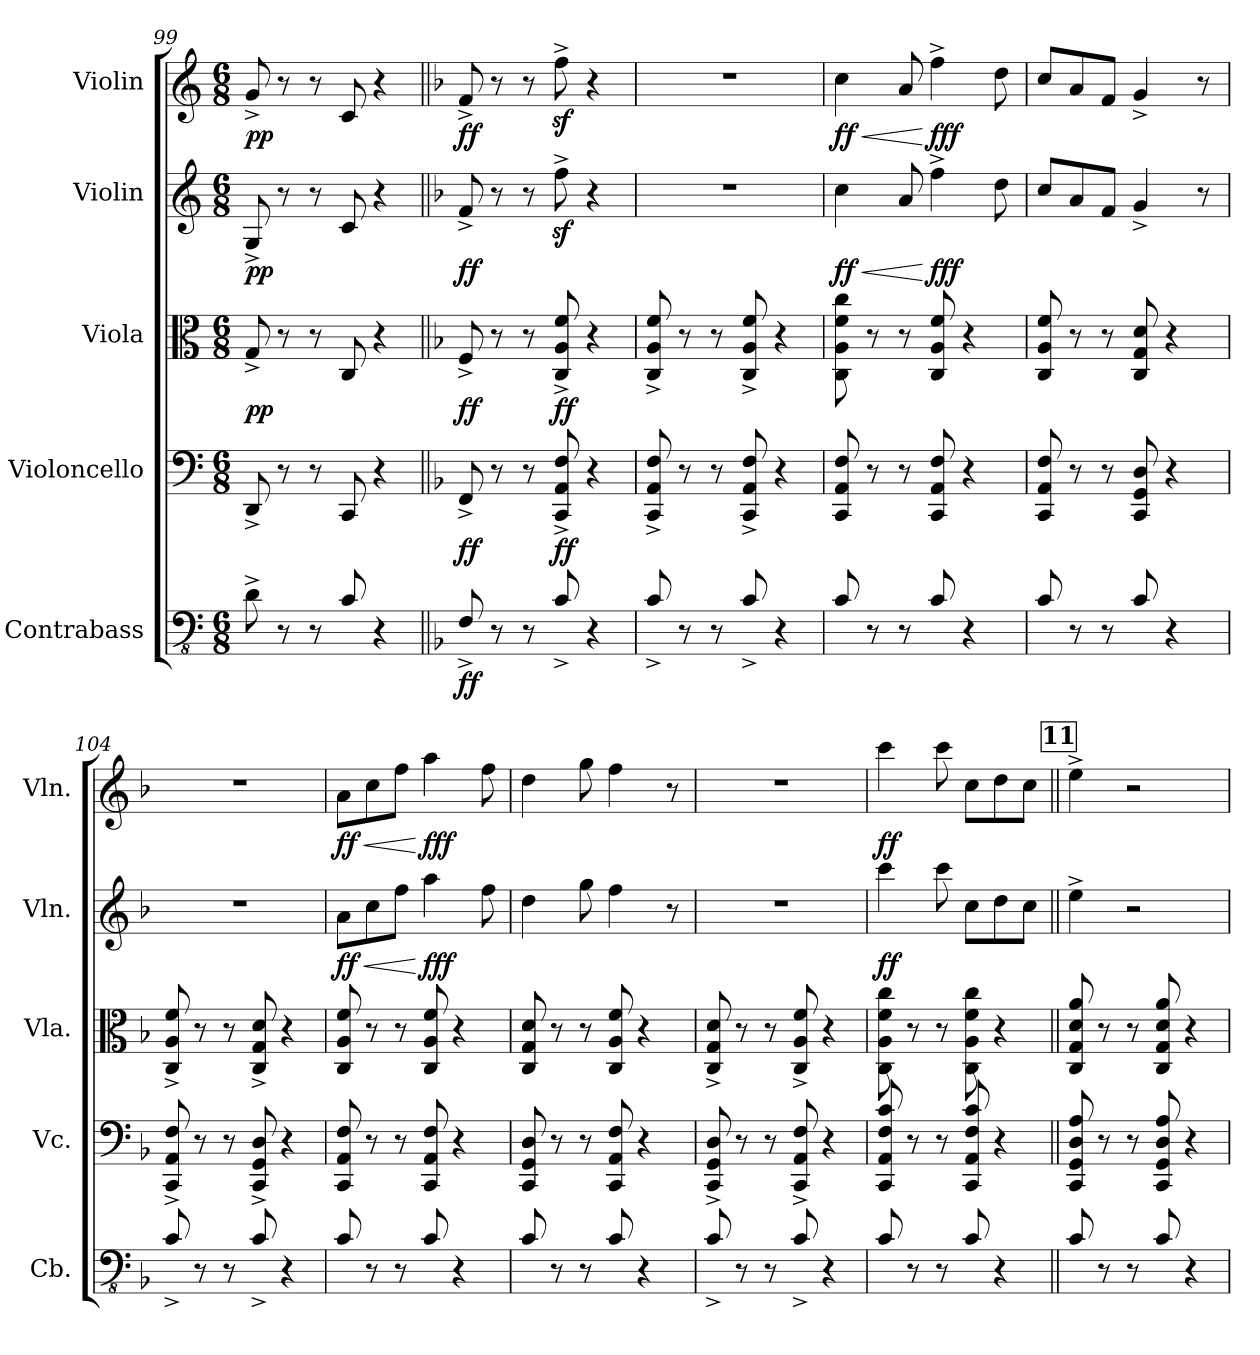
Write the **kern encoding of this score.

**kern	**dynam	**kern	**dynam	**kern	**dynam	**kern	**dynam	**kern	**dynam
*part5	*part5	*part4	*part4	*part3	*part3	*part2	*part2	*part1	*part1
*staff5	*staff5	*staff4	*staff4	*staff3	*staff3	*staff2	*staff2	*staff1	*staff1
*I"Contrabass	*	*I"Violoncello	*	*I"Viola	*	*I"Violin	*	*I"Violin	*
*I'Cb.	*	*I'Vc.	*	*I'Vla.	*	*I'Vln.	*	*I'Vln.	*
*clefFv4	*	*clefF4	*	*clefC3	*	*clefG2	*	*clefG2	*
*ITrd7c12	*	*	*	*	*	*	*	*	*
*k[]	*	*k[]	*	*k[]	*	*k[]	*	*k[]	*
*M6/8	*	*M6/8	*	*M6/8	*	*M6/8	*	*M6/8	*
=99	=99	=99	=99	=99	=99	=99	=99	=99	=99
!	!	!	!	!	!LO:DY:b	!	!LO:DY:b	!	!LO:DY:b
8DD^\	.	8DD^/	.	8G^/	pp	8G^/	pp	8g^/	pp
8r	.	8r	.	8r	.	8r	.	8r	.
8r	.	8r	.	8r	.	8r	.	8r	.
8CC/	.	8CC/	.	8C/	.	8c/	.	8c/	.
*	*	*	*	*	*	*	*	*MM450	*
4r	.	4r	.	4r	.	4r	.	4r	.
=100||	=100||	=100||	=100||	=100||	=100||	=100||	=100||	=100||	=100||
!!LO:REH:place=s1:a:B:fs=14:t=CODA
*k[b-]	*	*k[b-]	*	*k[b-]	*	*k[b-]	*	*k[b-]	*
*	*	*	*	*	*	*	*	*MM159	*
!	!LO:DY:b	!	!LO:DY:b	!	!LO:DY:b	!	!LO:DY:b	!	!LO:DY:b
8FFF^/	ff	8FF^/	ff	8F^/	ff	8f^/	ff	8f^/	ff
8r	.	8r	.	8r	.	8r	.	8r	.
8r	.	8r	.	8r	.	8r	.	8r	.
!	!	!	!LO:DY:b	!	!LO:DY:b	!	!	!	!
8CC^/	.	8CC/^ 8AA/^ 8F/^	ff	8C/^ 8A/^ 8f/^	ff	8ffz<^\	.	8ffz<^\	.
4r	.	4r	.	4r	.	4r	.	4r	.
=101	=101	=101	=101	=101	=101	=101	=101	=101	=101
8CC^/	.	8CC/^ 8AA/^ 8F/^	.	8C/^ 8A/^ 8f/^	.	2.r	.	2.r	.
8r	.	8r	.	8r	.	.	.	.	.
8r	.	8r	.	8r	.	.	.	.	.
8CC^/	.	8CC/^ 8AA/^ 8F/^	.	8C/^ 8A/^ 8f/^	.	.	.	.	.
4r	.	4r	.	4r	.	.	.	.	.
=102	=102	=102	=102	=102	=102	=102	=102	=102	=102
!	!	!	!	!	!	!	!LO:HP:b	!	!LO:HP:b
!	!	!	!	!	!	!	!LO:DY:n=1:b	!	!LO:DY:n=1:b
8CC/	.	8CC/ 8AA/ 8F/	.	8C\ 8A\ 8f\ 8cc\	.	4cc\	< ff	4cc\	< ff
8r	.	8r	.	8r	.	.	.	.	.
8r	.	8r	.	8r	.	8a/	.	8a/	.
!	!	!	!	!	!	!	!LO:DY:n=2:b	!	!LO:DY:n=2:b
8CC/	.	8CC/ 8AA/ 8F/	.	8C/ 8A/ 8f/	.	4ff^\	[ fff	4ff^\	[ fff
4r	.	4r	.	4r	.	.	.	.	.
.	.	.	.	.	.	8dd\	.	8dd\	.
=103	=103	=103	=103	=103	=103	=103	=103	=103	=103
8CC/	.	8CC/ 8AA/ 8F/	.	8C/ 8A/ 8f/	.	8cc/L	.	8cc/L	.
8r	.	8r	.	8r	.	8a/	.	8a/	.
8r	.	8r	.	8r	.	8f/J	.	8f/J	.
8CC/	.	8CC/ 8GG/ 8D/	.	8C/ 8G/ 8d/	.	4g^/	.	4g^/	.
4r	.	4r	.	4r	.	.	.	.	.
.	.	.	.	.	.	8r	.	8r	.
!!LO:LB:g=z
=104	=104	=104	=104	=104	=104	=104	=104	=104	=104
8CC^/	.	8CC/^ 8AA/^ 8F/^	.	8C/^ 8A/^ 8f/^	.	2.r	.	2.r	.
8r	.	8r	.	8r	.	.	.	.	.
8r	.	8r	.	8r	.	.	.	.	.
8CC^/	.	8CC/^ 8GG/^ 8D/^	.	8C/^ 8G/^ 8d/^	.	.	.	.	.
4r	.	4r	.	4r	.	.	.	.	.
=105	=105	=105	=105	=105	=105	=105	=105	=105	=105
!	!	!	!	!	!	!	!LO:HP:b	!	!LO:HP:b
!	!	!	!	!	!	!	!LO:DY:n=1:b	!	!LO:DY:n=1:b
8CC/	.	8CC/ 8AA/ 8F/	.	8C/ 8A/ 8f/	.	8a\L	< ff	8a\L	< ff
8r	.	8r	.	8r	.	8cc\	.	8cc\	.
8r	.	8r	.	8r	.	8ff\J	.	8ff\J	.
!	!	!	!	!	!	!	!LO:DY:n=2:b	!	!LO:DY:n=2:b
8CC/	.	8CC/ 8AA/ 8F/	.	8C/ 8A/ 8f/	.	4aa\	[ fff	4aa\	[ fff
4r	.	4r	.	4r	.	.	.	.	.
.	.	.	.	.	.	8ff\	.	8ff\	.
=106	=106	=106	=106	=106	=106	=106	=106	=106	=106
8CC/	.	8CC/ 8GG/ 8D/	.	8C/ 8G/ 8d/	.	4dd\	.	4dd\	.
8r	.	8r	.	8r	.	.	.	.	.
8r	.	8r	.	8r	.	8gg\	.	8gg\	.
8CC/	.	8CC/ 8AA/ 8F/	.	8C/ 8A/ 8f/	.	4ff\	.	4ff\	.
4r	.	4r	.	4r	.	.	.	.	.
.	.	.	.	.	.	8r	.	8r	.
=107	=107	=107	=107	=107	=107	=107	=107	=107	=107
8CC^/	.	8CC/^ 8GG/^ 8D/^	.	8C/^ 8G/^ 8d/^	.	2.r	.	2.r	.
8r	.	8r	.	8r	.	.	.	.	.
8r	.	8r	.	8r	.	.	.	.	.
8CC^/	.	8CC/^ 8AA/^ 8F/^	.	8C/^ 8A/^ 8f/^	.	.	.	.	.
4r	.	4r	.	4r	.	.	.	.	.
=108	=108	=108	=108	=108	=108	=108	=108	=108	=108
!	!	!	!	!	!	!	!LO:DY:b	!	!LO:DY:b
8CC/	.	8CC/ 8AA/ 8F/ 8c/	.	8C\ 8A\ 8f\ 8cc\	.	4ccc\	ff	4ccc\	ff
8r	.	8r	.	8r	.	.	.	.	.
8r	.	8r	.	8r	.	8ccc\	.	8ccc\	.
8CC/	.	8CC/ 8AA/ 8F/ 8c/	.	8C\ 8A\ 8f\ 8cc\	.	8cc\L	.	8cc\L	.
4r	.	4r	.	4r	.	8dd\	.	8dd\	.
.	.	.	.	.	.	8cc\J	.	8cc\J	.
!!LO:REH:place=s1:a:B:fs=14:t=11
=109||	=109||	=109||	=109||	=109||	=109||	=109||	=109||	=109||	=109||
8CC/	.	8CC/ 8GG/ 8D/ 8A/	.	8C/ 8G/ 8d/ 8a/	.	4ee^\	.	4ee^\	.
8r	.	8r	.	8r	.	.	.	.	.
8r	.	8r	.	8r	.	2r	.	2r	.
8CC/	.	8CC/ 8GG/ 8D/ 8A/	.	8C/ 8G/ 8d/ 8a/	.	.	.	.	.
4r	.	4r	.	4r	.	.	.	.	.
=	=	=	=	=	=	=	=	=	=
*-	*-	*-	*-	*-	*-	*-	*-	*-	*-
